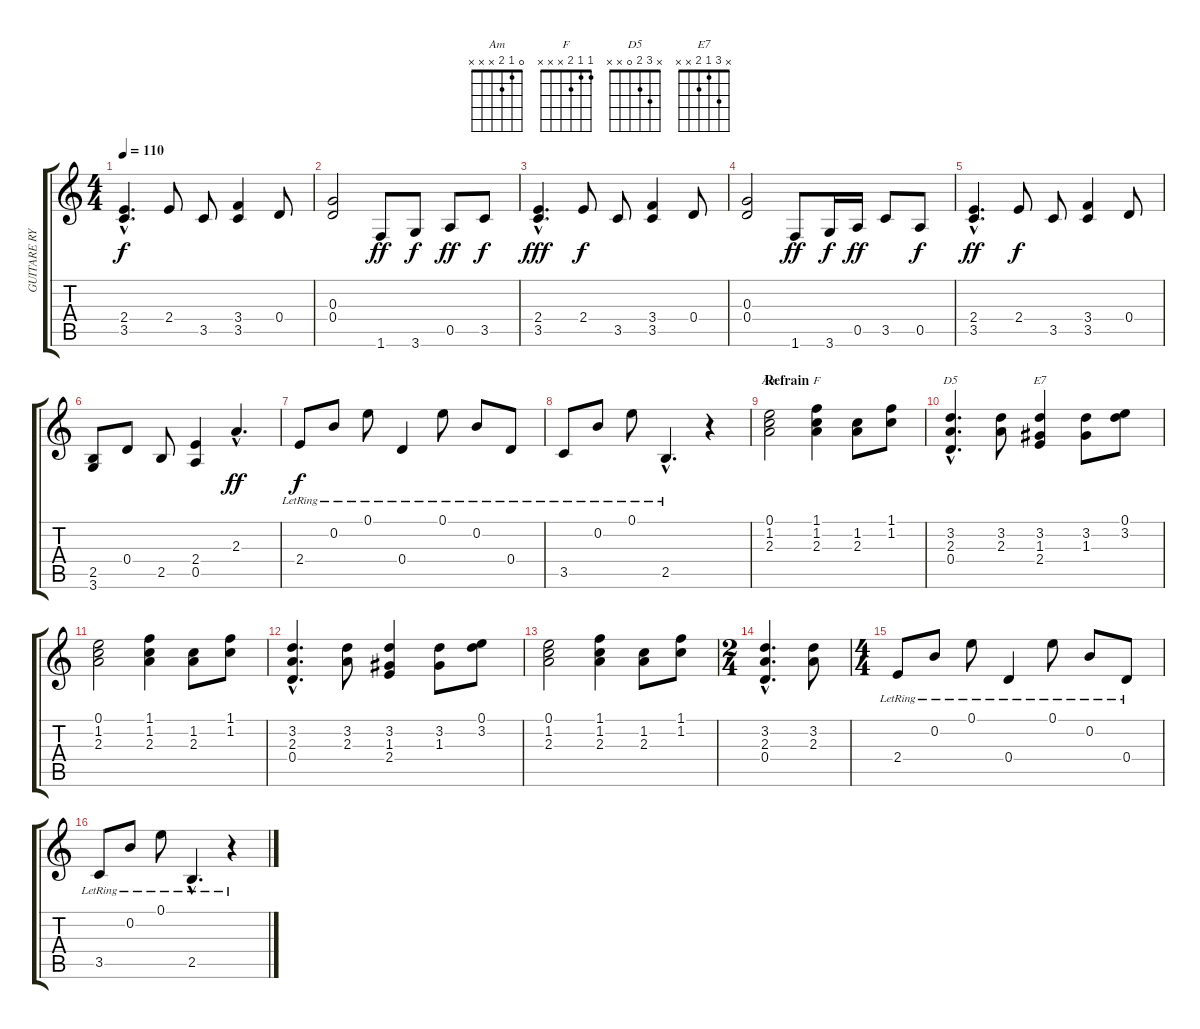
\track ("GUITARE RYTHMIQUE" "GUITARE RY") {instrument acousticguitarsteel}
\staff {score tabs}
\tuning (E4 B3 G3 D3 A2 E2) {hide}
\chord ("Am" 0 1 2 x x x)
\chord ("F" 1 1 2 x x x)
\chord ("D5" x 3 2 0 x x)
\chord ("E7" x 3 1 2 x x)
\ts (4 4)
\tempo 110
\clef g2
\ks c
(2.4{hac} 3.5{hac}).4{d dy f} 2.4.8 3.5.8 (3.4 3.5).4 0.4.8 |
(0.3 0.4).2 1.6.8{dy ff} 3.6.8{dy f} 0.5.8{dy ff} 3.5.8{dy f} |
(2.4{hac} 3.5{hac}).4{d dy fff} 2.4.8{dy f} 3.5.8 (3.4 3.5).4 0.4.8 |
(0.3 0.4).2 1.6.8{dy ff} 3.6.16{dy f} 0.5.16{dy ff} 3.5.8 0.5.8{dy f} |
(2.4{hac} 3.5{hac}).4{d dy ff} 2.4.8{dy f} 3.5.8 (3.4 3.5).4 0.4.8 |
(2.5 3.6).8 0.4.8 2.5.8 (2.4 0.5).4 2.3{hac}.4{d dy ff} |
2.4{lr}.8{dy f} 0.2{lr}.8 0.1{lr}.8 0.4{lr}.4 0.1{lr}.8 0.2{lr}.8 0.4{lr}.8 |
3.5{lr}.8 0.2{lr}.8 0.1{lr}.8 2.5{hac lr}.4{d} r.4 |
\section ("" "Refrain")
(0.1 1.2 2.3).2{ch "Am"} (1.1 1.2 2.3).4{ch "F"} (1.2 2.3).8 (1.1 1.2).8 |
(3.2{hac} 2.3{hac} 0.4{hac}).4{d ch "D5"} (3.2 2.3).8 (3.2 1.3 2.4).4{ch "E7"} (3.2 1.3).8 (0.1 3.2).8 |
(0.1 1.2 2.3).2 (1.1 1.2 2.3).4 (1.2 2.3).8 (1.1 1.2).8 |
(3.2{hac} 2.3{hac} 0.4{hac}).4{d} (3.2 2.3).8 (3.2 1.3 2.4).4 (3.2 1.3).8 (0.1 3.2).8 |
(0.1 1.2 2.3).2 (1.1 1.2 2.3).4 (1.2 2.3).8 (1.1 1.2).8 |
\ts (2 4)
(3.2{hac} 2.3{hac} 0.4{hac}).4{d} (3.2 2.3).8 |
\ts (4 4)
2.4{lr}.8 0.2{lr}.8 0.1{lr}.8 0.4{lr}.4 0.1{lr}.8 0.2{lr}.8 0.4{lr}.8 |
3.5{lr}.8 0.2{lr}.8 0.1{lr}.8 2.5{hac lr}.4{d} r.4
